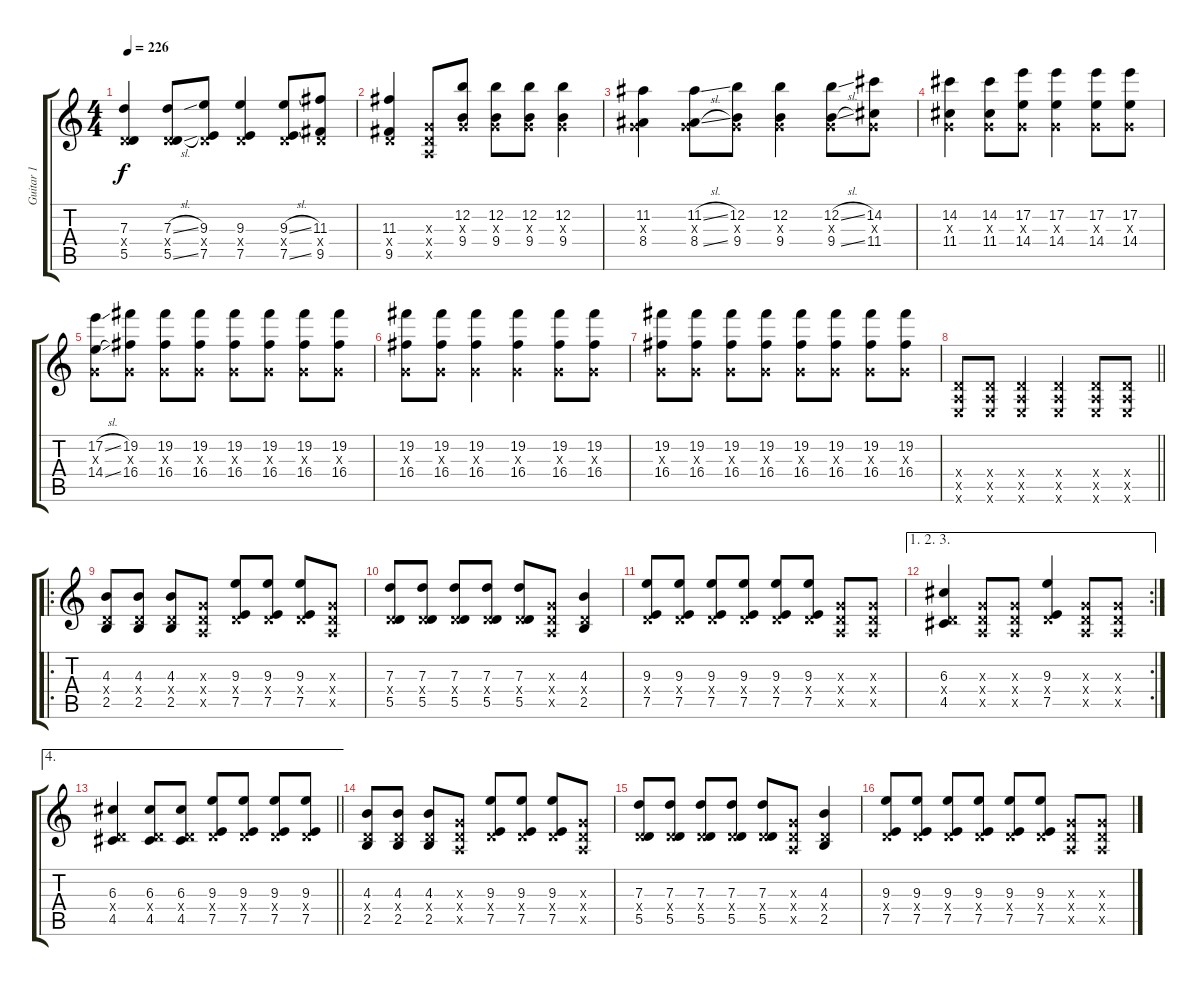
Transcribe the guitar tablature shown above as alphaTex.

\track ("Guitar 1" "Guitar 1") {instrument distortionguitar}
\staff {score tabs}
\tuning (E4 B3 G3 D3 A2 E2) {hide}
\ts (4 4)
\tempo 226
\clef g2
\ks c
(7.3 0.4{x} 5.5).4{dy f} (7.3{sl} 0.4{x} 5.5{sl}).8 (9.3 0.4{x} 7.5).8 (9.3 0.4{x} 7.5).4 (9.3{sl} 0.4{x} 7.5{sl}).8 (11.3 0.4{x} 9.5).8 |
(11.3 0.4{x} 9.5).4 (0.3{x} 0.4{x} 0.5{x}).8 (12.2 0.3{x} 9.4).8 (12.2 0.3{x} 9.4).8 (12.2 0.3{x} 9.4).8 (12.2 0.3{x} 9.4).4 |
(11.2 0.3{x} 8.4).4 (11.2{sl} 0.3{x} 8.4{sl}).8 (12.2 0.3{x} 9.4).8 (12.2 0.3{x} 9.4).4 (12.2{sl} 0.3{x} 9.4{sl}).8 (14.2 0.3{x} 11.4).8 |
(14.2 0.3{x} 11.4).4 (14.2 0.3{x} 11.4).8 (17.2 0.3{x} 14.4).8 (17.2 0.3{x} 14.4).4 (17.2 0.3{x} 14.4).8 (17.2 0.3{x} 14.4).8 |
(17.2{sl} 0.3{x} 14.4{sl}).8 (19.2 0.3{x} 16.4).8 (19.2 0.3{x} 16.4).8 (19.2 0.3{x} 16.4).8 (19.2 0.3{x} 16.4).8 (19.2 0.3{x} 16.4).8 (19.2 0.3{x} 16.4).8 (19.2 0.3{x} 16.4).8 |
(19.2 0.3{x} 16.4).8 (19.2 0.3{x} 16.4).8 (19.2 0.3{x} 16.4).4 (19.2 0.3{x} 16.4).4 (19.2 0.3{x} 16.4).8 (19.2 0.3{x} 16.4).8 |
(19.2 0.3{x} 16.4).8 (19.2 0.3{x} 16.4).8 (19.2 0.3{x} 16.4).8 (19.2 0.3{x} 16.4).8 (19.2 0.3{x} 16.4).8 (19.2 0.3{x} 16.4).8 (19.2 0.3{x} 16.4).8 (19.2 0.3{x} 16.4).8 |
\barLineRight lightlight
(0.4{x} 0.5{x} 0.6{x}).8 (0.4{x} 0.5{x} 0.6{x}).8 (0.4{x} 0.5{x} 0.6{x}).4 (0.4{x} 0.5{x} 0.6{x}).4 (0.4{x} 0.5{x} 0.6{x}).8 (0.4{x} 0.5{x} 0.6{x}).8 |
\ro
(4.3 0.4{x} 2.5).8 (4.3 0.4{x} 2.5).8 (4.3 0.4{x} 2.5).8 (0.3{x} 0.4{x} 0.5{x}).8 (9.3 0.4{x} 7.5).8 (9.3 0.4{x} 7.5).8 (9.3 0.4{x} 7.5).8 (0.3{x} 0.4{x} 0.5{x}).8 |
(7.3 0.4{x} 5.5).8 (7.3 0.4{x} 5.5).8 (7.3 0.4{x} 5.5).8 (7.3 0.4{x} 5.5).8 (7.3 0.4{x} 5.5).8 (0.3{x} 0.4{x} 0.5{x}).8 (4.3 0.4{x} 2.5).4 |
(9.3 0.4{x} 7.5).8 (9.3 0.4{x} 7.5).8 (9.3 0.4{x} 7.5).8 (9.3 0.4{x} 7.5).8 (9.3 0.4{x} 7.5).8 (9.3 0.4{x} 7.5).8 (0.3{x} 0.4{x} 0.5{x}).8 (0.3{x} 0.4{x} 0.5{x}).8 |
\ae (1 2 3)
\rc 2
(6.3 0.4{x} 4.5).4 (0.3{x} 0.4{x} 0.5{x}).8 (0.3{x} 0.4{x} 0.5{x}).8 (9.3 0.4{x} 7.5).4 (0.3{x} 0.4{x} 0.5{x}).8 (0.3{x} 0.4{x} 0.5{x}).8 |
\ae 4
\barLineRight lightlight
(6.3 0.4{x} 4.5).4 (6.3 0.4{x} 4.5).8 (6.3 0.4{x} 4.5).8 (9.3 0.4{x} 7.5).8 (9.3 0.4{x} 7.5).8 (9.3 0.4{x} 7.5).8 (9.3 0.4{x} 7.5).8 |
(4.3 0.4{x} 2.5).8 (4.3 0.4{x} 2.5).8 (4.3 0.4{x} 2.5).8 (0.3{x} 0.4{x} 0.5{x}).8 (9.3 0.4{x} 7.5).8 (9.3 0.4{x} 7.5).8 (9.3 0.4{x} 7.5).8 (0.3{x} 0.4{x} 0.5{x}).8 |
(7.3 0.4{x} 5.5).8 (7.3 0.4{x} 5.5).8 (7.3 0.4{x} 5.5).8 (7.3 0.4{x} 5.5).8 (7.3 0.4{x} 5.5).8 (0.3{x} 0.4{x} 0.5{x}).8 (4.3 0.4{x} 2.5).4 |
(9.3 0.4{x} 7.5).8 (9.3 0.4{x} 7.5).8 (9.3 0.4{x} 7.5).8 (9.3 0.4{x} 7.5).8 (9.3 0.4{x} 7.5).8 (9.3 0.4{x} 7.5).8 (0.3{x} 0.4{x} 0.5{x}).8 (0.3{x} 0.4{x} 0.5{x}).8
